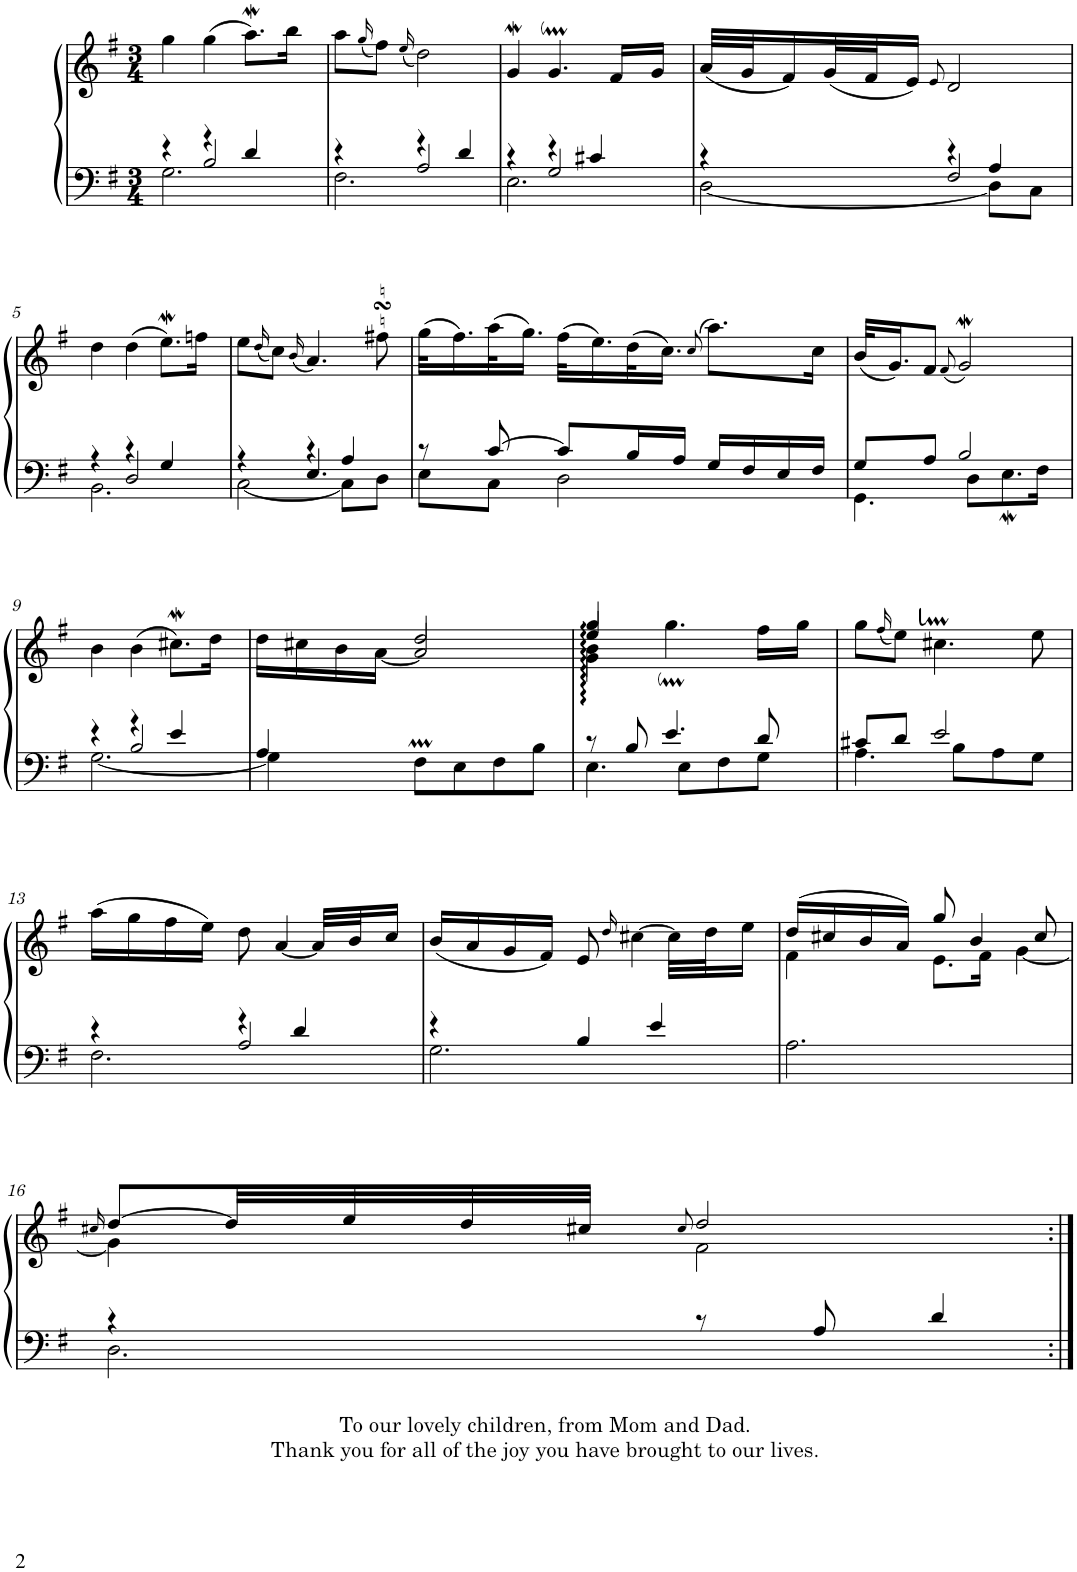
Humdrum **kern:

**kern	**kern
*part1	*part1
*staff2	*staff1
*I"Piano	*
*I'Pno	*
*clefF4	*clefG2
*k[f#]	*k[f#]
*M3/4	*M3/4
=1	=1
*^	*
*	*^	*
4r	2.G\	4ryy	4gg\
4r	.	2B/	(4gg\
4d/	.	.	8.aaW\L)
.	.	.	16bb\Jk
=2	=2	=2	=2
4r	2.F#\	4ryy	8aa\L
.	.	.	(16qgg/
.	.	.	8ff#\J)
.	.	.	(16qee/
4r	.	2A/	2dd\)
4d/	.	.	.
=3	=3	=3	=3
4r	2.E\	4ryy	4gw/
4r	.	2G/	4.gM/
4c#X/	.	.	.
.	.	.	16f#/LL
.	.	.	16g/JJ
=4	=4	=4	=4
4r	[2D\	4ryy	(32a/LLL
.	.	.	32g/J
.	.	.	16f#/)
.	.	.	(32g/L
.	.	.	32f#/J
.	.	.	16e/JJ)
.	.	.	8qe/
4r	.	2F#/	2d/
4A/	8D\L]	.	.
.	8C\J	.	.
!!LO:LB:g=z
=5	=5	=5	=5
4r	2.BB\	4ryy	4dd\
4r	.	2D/	(4dd\
4G/	.	.	8.eeW\L)
.	.	.	16ffn\Jk
=6	=6	=6	=6
4r	[2C\	4ryy	8ee\L
.	.	.	(16qdd/
.	.	.	8cc\J)
.	.	.	(16qb/
4r	.	4.E/	4.a/)
4A/	8C\L]	.	.
.	8D\J	8ryy	8ff#XsSsS\
*	*v	*v	*
=7	=7	=7
8r	8E\L	(32gg\KLL
.	.	16.ff#\)
[8c/	8C\J	(32aa\K
.	.	16.gg\JJ)
8c/L]	2D\	(32ff#\KLL
.	.	16.ee\)
16B/L	.	(32dd\K
.	.	16.cc\JJ)
16A/JJ	.	.
.	.	(>8qcc/
16G/LL	.	8.aa\L)
16F#/	.	.
16E/	.	.
16F#/JJ	.	16cc\Jk
=8	=8	=8
8G/L	4.GG\	(32b/KLL
.	.	16.g/J)
8A/J	.	8f#/J
.	.	(8qf#/
2B/	.	2gw/)
.	8D\L	.
.	8.EW\	.
.	16F#\Jk	.
!!LO:LB:g=z
=9	=9	=9
*	*^	*
4r	[2.G\	4ryy	4b\
4r	.	2B/	(4b\
4e/	.	.	8.cc#XW\L)
.	.	.	16dd\Jk
*	*v	*v	*
=10	=10	=10
*	*	*^
4A/	4G\]	16dd\LL	4ryy
.	.	16cc#X\	.
.	.	16b\	.
.	.	[<16a\JJ	.
8F#m\L	2ryy	2a/]	2dd/
8E\	.	.	.
8F#\	.	.	.
8B\J	.	.	.
=11	=11	=11	=11
*	*	*^	*^
8r	4.E\	4gg/	4g\	4ee/	4b\
8B/	.	.	.	.	.
4.e/	.	2ryy	4.ggM\	2ryy	2ryy
.	8E\L	.	.	.	.
.	8F#\	.	.	.	.
8d/	8G\J	.	16ff#\LL	.	.
.	.	.	16gg\JJ	.	.
*	*	*v	*v	*v	*v
=12	=12	=12
8c#X/L	4.A\	8gg\L
.	.	(16qff#/
8d/J	.	8ee\J)
2e/	.	4.cc#Xm\
.	8B\L	.
.	8A\	.
.	8G\J	8ee\
!!LO:LB:g=z
=13	=13	=13
*	*^	*
4r	2.F#\	4ryy	(16aa\LL
.	.	.	16gg\
.	.	.	16ff#\
.	.	.	16ee\JJ)
4r	.	2A/	8dd\
.	.	.	[4a/
4d/	.	.	.
.	.	.	32a/LLL]
.	.	.	32b/J
.	.	.	16cc/JJ
*	*v	*v	*
=14	=14	=14
4r	2.G\	(<16b/LL
.	.	16a/
.	.	16g/
.	.	16f#/JJ)
4B/	.	8e/
.	.	16qdd/
.	.	[4cc#X\
4e/	.	.
.	.	32cc#\LLL]
.	.	32dd\J
.	.	16ee\JJ
*v	*v	*
=15	=15
*	*^
2.A\	(16dd/LL	4f#\
.	16cc#X/	.
.	16b/	.
.	16a/JJ)	.
.	8gg/	8.e\L
.	4b/	.
.	.	16f#\Jk
.	.	[4g\
.	8cc#/	.
!!LO:LB:g=z	!!
=16	=16	=16
.	16qcc#X/	.
*^	*	*
4r	2.D\	[8dd/L	4g\]
.	.	32dd/LL]	.
.	.	32ee/	.
.	.	32dd/	.
.	.	32cc#X/JJJ	.
.	.	8qcc#/	.
8r	.	2dd/	2f#\
8A/	.	.	.
4d/	.	.	.
*v	*v	*	*
*	*v	*v
=:|!	=:|!
*-	*-
